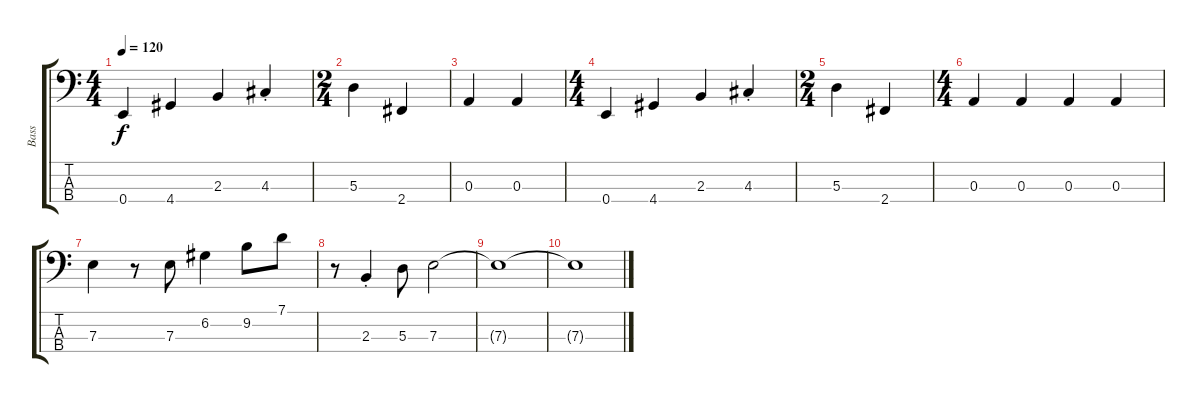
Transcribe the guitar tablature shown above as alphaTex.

\track ("Bass" "Bass") {instrument electricbassfinger}
\staff {score tabs}
\tuning (G2 D2 A1 E1) {hide}
\ts (4 4)
\tempo 120
\clef f4
\ks c
0.4.4{dy f} 4.4.4 2.3.4 4.3{st}.4 |
\ts (2 4)
5.3.4 2.4.4 |
0.3.4 0.3.4 |
\ts (4 4)
0.4.4 4.4.4 2.3.4 4.3{st}.4 |
\ts (2 4)
5.3.4 2.4.4 |
\ts (4 4)
0.3.4 0.3.4 0.3.4 0.3.4 |
7.3.4 r.8 7.3.8 6.2.4 9.2.8 7.1.8 |
r.8 2.3{st}.4 5.3.8 7.3.2 |
7.3{t}.1 |
7.3{t}.1
